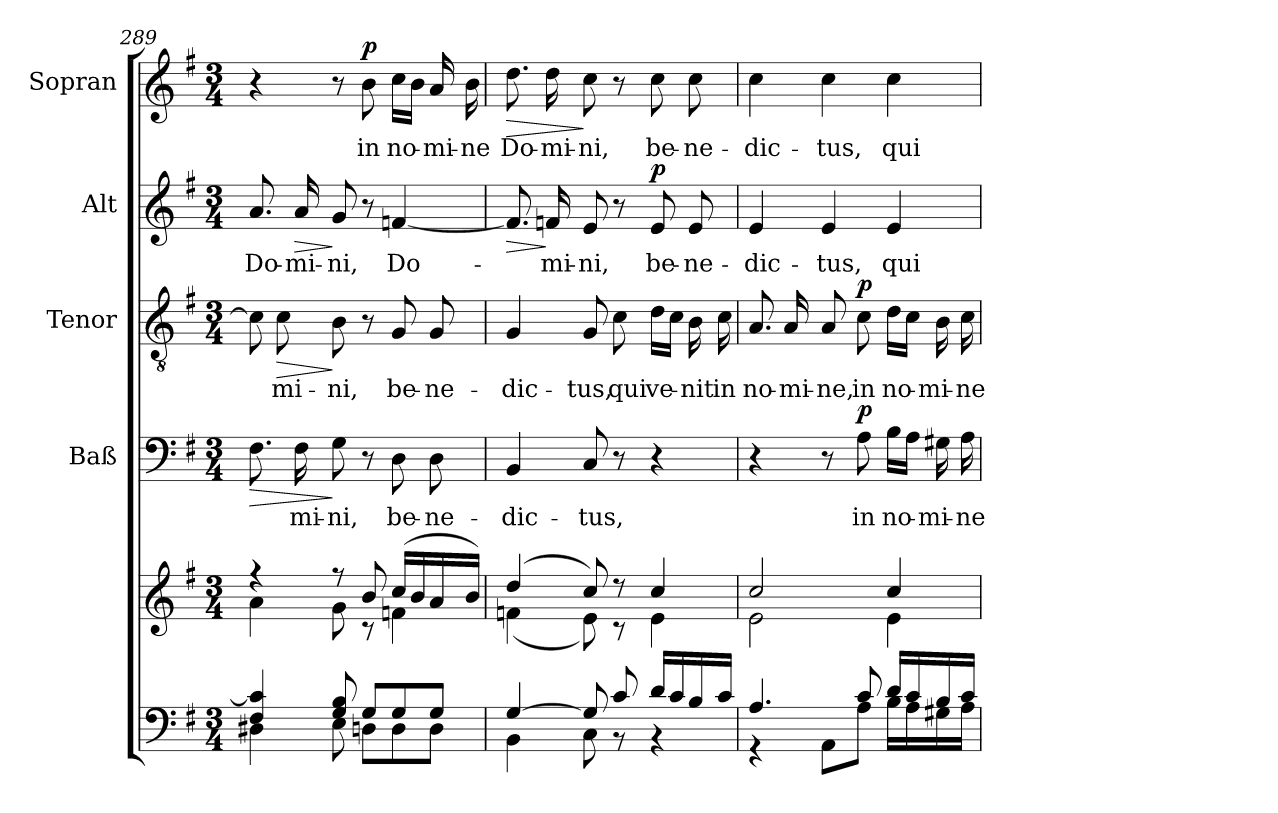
**kern	**kern	**kern	**text	**dynam	**kern	**text	**dynam	**kern	**text	**dynam	**kern	**text	**dynam
*part5	*part5	*part4	*part4	*part4	*part3	*part3	*part3	*part2	*part2	*part2	*part1	*part1	*part1
*staff6	*staff5	*staff4	*staff4	*staff4	*staff3	*staff3	*staff3	*staff2	*staff2	*staff2	*staff1	*staff1	*staff1
*	*	*I"Baß	*	*	*I"Tenor	*	*	*I"Alt	*	*	*I"Sopran	*	*
*	*	*I'Baß	*	*	*I'Ten	*	*	*I'Alt	*	*	*I'Sop	*	*
!!LO:PB:g=z
*clefF4	*clefG2	*clefF4	*	*	*clefGv2	*	*	*clefG2	*	*	*clefG2	*	*
*k[f#]	*k[f#]	*k[f#]	*	*	*k[f#]	*	*	*k[f#]	*	*	*k[f#]	*	*
*G:	*G:	*G:	*	*	*G:	*	*	*G:	*	*	*G:	*	*
*M3/4	*M3/4	*M3/4	*	*	*M3/4	*	*	*M3/4	*	*	*M3/4	*	*
=289	=289	=289	=289	=289	=289	=289	=289	=289	=289	=289	=289	=289	=289
*^	*^	*	*	*	*	*	*	*	*	*	*	*	*
!	!	!	!	!	!	!LO:HP:b	!	!	!	!	!LO:LY:b	!	!	!	!
4F#/ 4c/]	4D#X\	4rff	4a\	8.F#\	.	>	8c\]	.	.	8.a/	Do-	.	4r	.	.
!	!	!	!	!	!	!	!	!LO:LY:b	!LO:HP:b	!	!	!	!	!	!
.	.	.	.	.	.	.	8c\	-mi-	>	.	.	.	.	.	.
!	!	!	!	!	!LO:LY:b	!	!	!	!	!	!LO:LY:b	!LO:HP:b	!	!	!
.	.	.	.	16F#\	-mi-	.	.	.	.	16a/	-mi-	>	.	.	.
!	!	!	!	!	!LO:LY:b	!	!	!LO:LY:b	!	!	!LO:LY:b	!	!	!	!
8G/ 8B/	8E\	8ree	8g\	8G\	-ni,	]	8B\	-ni,	]	8g/	-ni,	]	8r	.	.
!	!	!	!	!	!	!	!	!	!	!	!	!	!	!LO:LY:b	!LO:DY:a
8G/L	8Dn\L	8b/	8rc	8r	.	.	8r	.	.	8r	.	.	8b\	in	p
!	!	!	!	!	!LO:LY:b	!	!	!LO:LY:b	!	!	!LO:LY:b	!	!	!LO:LY:b	!
8G/	8D\	(<16cc/LL	4fn\	8D\	be-	.	8G/	be-	.	[4fn/	Do-	.	16cc\LL	no-	.
.	.	16b/	.	.	.	.	.	.	.	.	.	.	16b\JJ	.	.
!	!	!	!	!	!LO:LY:b	!	!	!LO:LY:b	!	!	!	!	!	!LO:LY:b	!
8G/J	8D\J	16a/	.	8D\	-ne-	.	8G/	-ne-	.	.	.	.	16a/	-mi-	.
!	!	!	!	!	!	!	!	!	!	!	!	!	!	!LO:LY:b	!
.	.	16b/JJ)	.	.	.	.	.	.	.	.	.	.	16b\	-ne	.
=290	=290	=290	=290	=290	=290	=290	=290	=290	=290	=290	=290	=290	=290	=290	=290
!	!	!	!	!	!LO:LY:b	!	!	!LO:LY:b	!	!	!	!LO:HP:b	!	!LO:LY:b	!LO:HP:b
[>4G/	4BB\	(4dd/	(<4fn\	4BB/	-dic-	.	4G/	-dic-	.	8.f/]	.	>	8.dd\	Do-	>
!	!	!	!	!	!	!	!	!	!	!	!LO:LY:b	!	!	!LO:LY:b	!
.	.	.	.	.	.	.	.	.	.	16fn/	-mi-	]	16dd\	-mi-	.
!	!	!	!	!	!LO:LY:b	!	!	!LO:LY:b	!	!	!LO:LY:b	!	!	!LO:LY:b	!
8G/]	8C\	8cc/)	8e\)	8C/	-tus,	.	8G/	-tus,	.	8e/	-ni,	.	8cc\	-ni,	]
!	!	!	!	!	!	!	!	!LO:LY:b	!	!	!	!	!	!	!
8c/	8r	8r	8r	8r	.	.	8c\	qui	.	8r	.	.	8r	.	.
!	!	!	!	!	!	!	!	!LO:LY:b	!	!	!LO:LY:b	!LO:DY:a	!	!LO:LY:b	!
16d/LL	4r	4cc/	4e\	4r	.	.	16d\LL	ve-	.	8e/	be-	p	8cc\	be-	.
16c/	.	.	.	.	.	.	16c\JJ	.	.	.	.	.	.	.	.
!	!	!	!	!	!	!	!	!LO:LY:b	!	!	!LO:LY:b	!	!	!LO:LY:b	!
16B/	.	.	.	.	.	.	16B\	-nit	.	8e/	-ne-	.	8cc\	-ne-	.
!	!	!	!	!	!	!	!	!LO:LY:b	!	!	!	!	!	!	!
16c/JJ	.	.	.	.	.	.	16c\	in	.	.	.	.	.	.	.
=291	=291	=291	=291	=291	=291	=291	=291	=291	=291	=291	=291	=291	=291	=291	=291
!	!	!	!	!	!	!	!	!LO:LY:b	!	!	!LO:LY:b	!	!	!LO:LY:b	!
4.A/	4r	2cc/	2e\	4r	.	.	8.A/	no-	.	4e/	-dic-	.	4cc\	-dic-	.
!	!	!	!	!	!	!	!	!LO:LY:b	!	!	!	!	!	!	!
.	.	.	.	.	.	.	16A/	-mi-	.	.	.	.	.	.	.
!	!	!	!	!	!	!	!	!LO:LY:b	!	!	!LO:LY:b	!	!	!LO:LY:b	!
.	8AA\L	.	.	8r	.	.	8A/	-ne,	.	4e/	-tus,	.	4cc\	-tus,	.
!	!	!	!	!	!LO:LY:b	!LO:DY:a	!	!LO:LY:b	!LO:DY:a	!	!	!	!	!	!
8c/	8A\J	.	.	8A\	in	p	8c\	in	p	.	.	.	.	.	.
!	!	!	!	!	!LO:LY:b	!	!	!LO:LY:b	!	!	!LO:LY:b	!	!	!LO:LY:b	!
16d/LL	16B\LL	4cc/	4e\	16B\LL	no-	.	16d\LL	no-	.	4e/	qui	.	4cc\	qui	.
16c/	16A\	.	.	16A\JJ	.	.	16c\JJ	.	.	.	.	.	.	.	.
!	!	!	!	!	!LO:LY:b	!	!	!LO:LY:b	!	!	!	!	!	!	!
16B/	16G#X\	.	.	16G#X\	-mi-	.	16B\	-mi-	.	.	.	.	.	.	.
!	!	!	!	!	!LO:LY:b	!	!	!LO:LY:b	!	!	!	!	!	!	!
16c/JJ	16A\JJ	.	.	16A\	-ne	.	16c\	-ne	.	.	.	.	.	.	.
*v	*v	*	*	*	*	*	*	*	*	*	*	*	*	*	*
*	*v	*v	*	*	*	*	*	*	*	*	*	*	*	*
=	=	=	=	=	=	=	=	=	=	=	=	=	=
*-	*-	*-	*-	*-	*-	*-	*-	*-	*-	*-	*-	*-	*-
